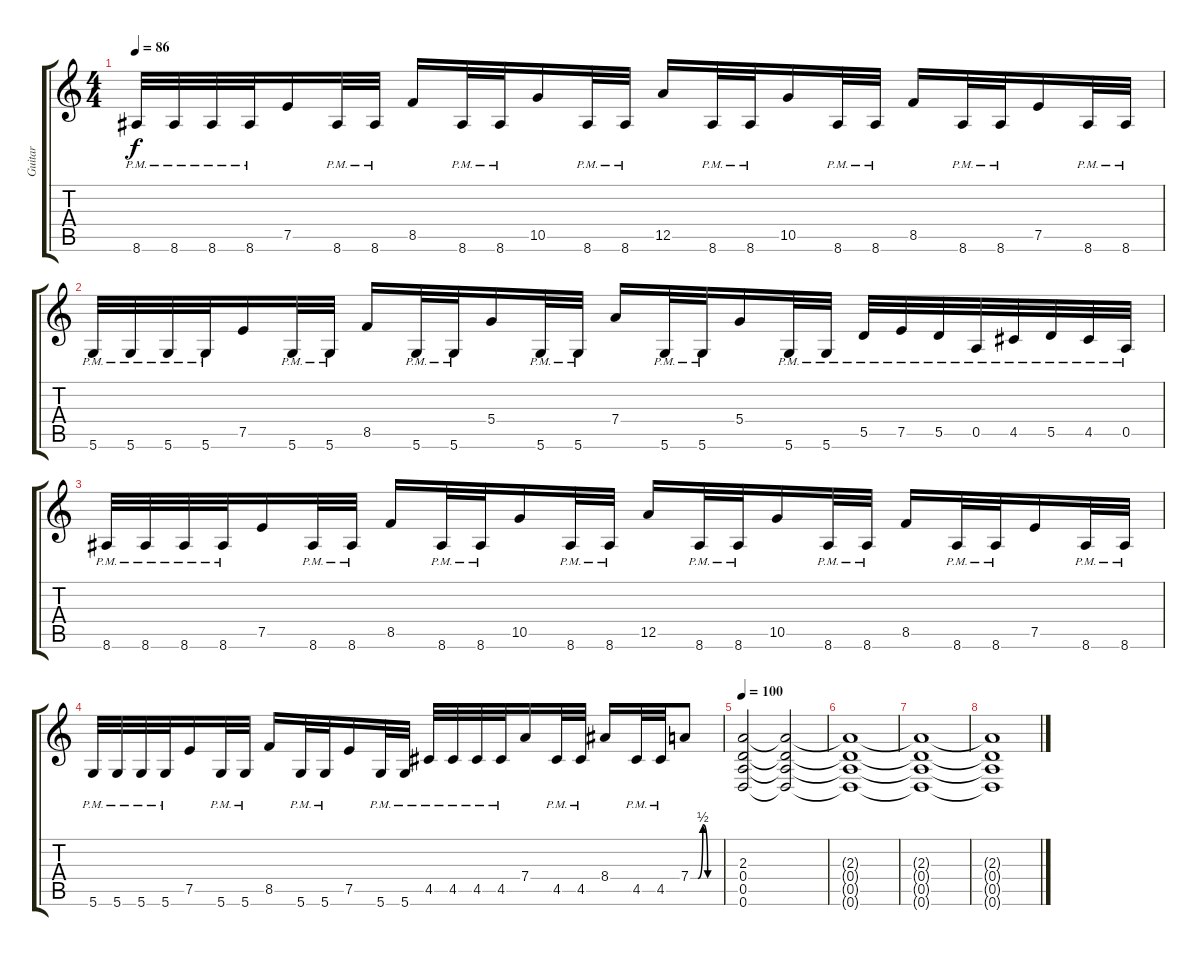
\track ("Guitar" "Guitar") {instrument overdrivenguitar}
\staff {score tabs}
\tuning (E4 B3 G3 D3 A2 D2) {hide}
\ts (4 4)
\tempo 86
\clef g2
\ks c
8.6{pm}.32{dy f} 8.6{pm}.32 8.6{pm}.32 8.6{pm}.32 7.5.16 8.6{pm}.32 8.6{pm}.32 8.5.16 8.6{pm}.32 8.6{pm}.32 10.5.16 8.6{pm}.32 8.6{pm}.32 12.5.16 8.6{pm}.32 8.6{pm}.32 10.5.16 8.6{pm}.32 8.6{pm}.32 8.5.16 8.6{pm}.32 8.6{pm}.32 7.5.16 8.6{pm}.32 8.6{pm}.32 |
5.6{pm}.32 5.6{pm}.32 5.6{pm}.32 5.6{pm}.32 7.5.16 5.6{pm}.32 5.6{pm}.32 8.5.16 5.6{pm}.32 5.6{pm}.32 5.4.16 5.6{pm}.32 5.6{pm}.32 7.4.16 5.6{pm}.32 5.6{pm}.32 5.4.16 5.6{pm}.32 5.6{pm}.32 5.5{pm}.32 7.5{pm}.32 5.5{pm}.32 0.5{pm}.32 4.5{pm}.32 5.5{pm}.32 4.5{pm}.32 0.5{pm}.32 |
8.6{pm}.32 8.6{pm}.32 8.6{pm}.32 8.6{pm}.32 7.5.16 8.6{pm}.32 8.6{pm}.32 8.5.16 8.6{pm}.32 8.6{pm}.32 10.5.16 8.6{pm}.32 8.6{pm}.32 12.5.16 8.6{pm}.32 8.6{pm}.32 10.5.16 8.6{pm}.32 8.6{pm}.32 8.5.16 8.6{pm}.32 8.6{pm}.32 7.5.16 8.6{pm}.32 8.6{pm}.32 |
5.6{pm}.32 5.6{pm}.32 5.6{pm}.32 5.6{pm}.32 7.5.16 5.6{pm}.32 5.6{pm}.32 8.5.16 5.6{pm}.32 5.6{pm}.32 7.5.16 5.6{pm}.32 5.6{pm}.32 4.5{pm}.32 4.5{pm}.32 4.5{pm}.32 4.5{pm}.32 7.4.16 4.5{pm}.32 4.5{pm}.32 8.4.16 4.5{pm}.32 4.5{pm}.32 7.4{be (custom 0 0 15 0 25 2 35 0 45 0 60 0)}.8 |
\tempo 100
(2.3 0.4 0.5 0.6).2 (2.3{t} 0.4{t} 0.5{t} 0.6{t}).2{volume 0} |
(2.3{t} 0.4{t} 0.5{t} 0.6{t}).1 |
(2.3{t} 0.4{t} 0.5{t} 0.6{t}).1 |
(2.3{t} 0.4{t} 0.5{t} 0.6{t}).1
